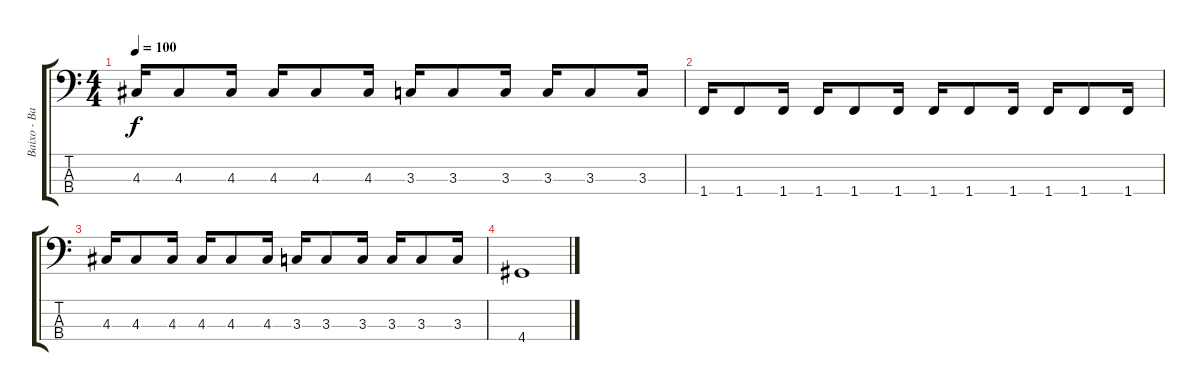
\track ("Baixo - Bass" "Baixo - Ba") {instrument electricbassfinger}
\staff {score tabs}
\tuning (G2 D2 A1 E1) {hide}
\ts (4 4)
\tempo 100
\clef f4
\ks c
4.3.16{dy f} 4.3.8 4.3.16 4.3.16 4.3.8 4.3.16 3.3.16 3.3.8 3.3.16 3.3.16 3.3.8 3.3.16 |
1.4.16 1.4.8 1.4.16 1.4.16 1.4.8 1.4.16 1.4.16 1.4.8 1.4.16 1.4.16 1.4.8 1.4.16 |
4.3.16 4.3.8 4.3.16 4.3.16 4.3.8 4.3.16 3.3.16 3.3.8 3.3.16 3.3.16 3.3.8 3.3.16 |
4.4.1
